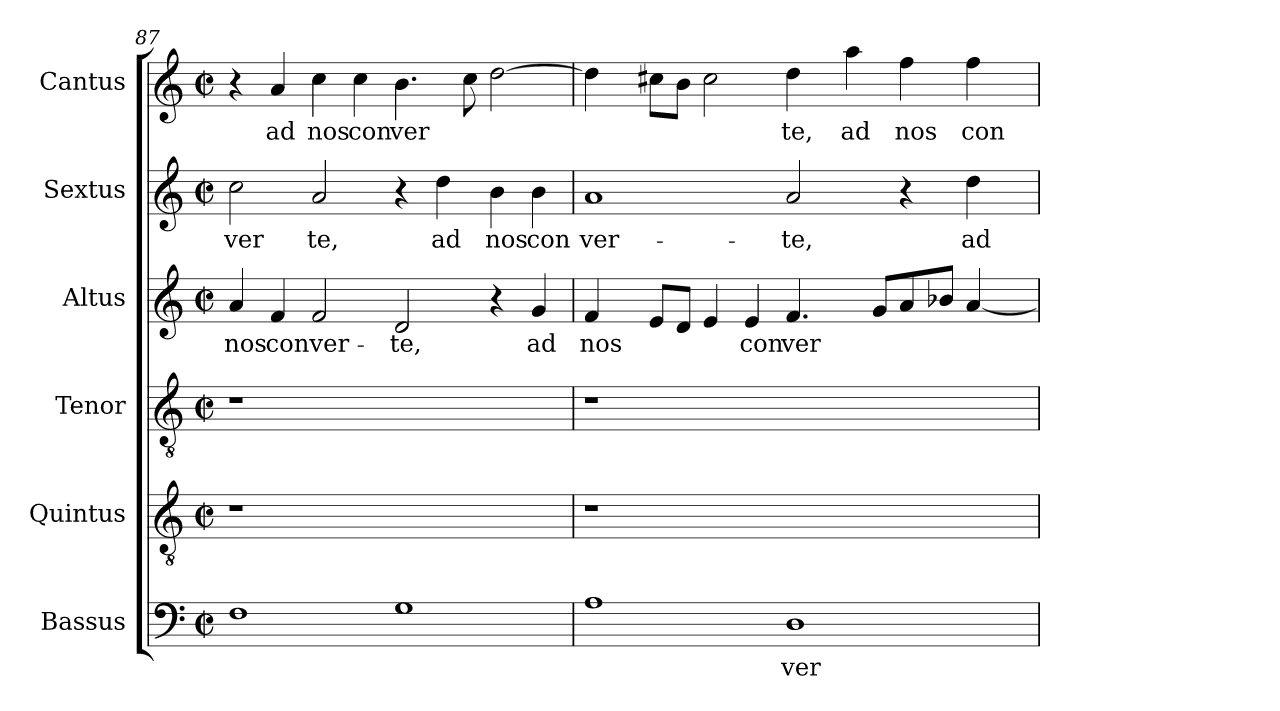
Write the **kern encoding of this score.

**kern	**text	**kern	**kern	**kern	**text	**kern	**text	**kern	**text
*part6	*part6	*part5	*part4	*part3	*part3	*part2	*part2	*part1	*part1
*staff6	*staff6	*staff5	*staff4	*staff3	*staff3	*staff2	*staff2	*staff1	*staff1
*I"Bassus	*	*I"Quintus	*I"Tenor	*I"Altus	*	*I"Sextus	*	*I"Cantus	*
*I'Bassus	*	*I'Quintus	*I'Tenor	*I'Altus	*	*I'Sextus	*	*I'Cantus	*
*clefF4	*	*clefGv2	*clefGv2	*clefG2	*	*clefG2	*	*clefG2	*
*M2/2	*	*M2/2	*M2/2	*M2/2	*	*M2/2	*	*M2/2	*
*met(c|)	*	*met(c|)	*met(c|)	*met(c|)	*	*met(c|)	*	*met(c|)	*
=87	=87	=87	=87	=87	=87	=87	=87	=87	=87
!	!	!	!	!	!LO:LY:b:cj	!	!LO:LY:b:cj	!	!
1F	.	1r	1r	4a/	nos	2cc\	ver	4r	.
!	!	!	!	!	!LO:LY:b:cj	!	!	!	!LO:LY:b:cj
.	.	.	.	4f/	conver-	.	.	4a/	ad
!	!	!	!	!	!	!	!LO:LY:b:cj	!	!LO:LY:b:cj
.	.	.	.	2f/	.	2a/	te,	4cc\	nos
!	!	!	!	!	!	!	!	!	!LO:LY:b:cj
.	.	.	.	.	.	.	.	4cc\	con
!	!	!	!	!	!LO:LY:b:cj	!	!	!	!LO:LY:b
1G	.	1ryy	1ryy	2d/	-te,	4r	.	4.b\	ver
!	!	!	!	!	!	!	!LO:LY:b:cj	!	!
.	.	.	.	.	.	4dd\	ad	.	.
.	.	.	.	.	.	.	.	8cc\	.
!	!	!	!	!	!	!	!LO:LY:b:cj	!	!
.	.	.	.	4r	.	4b\	nos	[>2dd\	.
!	!	!	!	!	!LO:LY:b:cj	!	!LO:LY:b:cj	!	!
.	.	.	.	4g/	ad	4b\	con	.	.
!!LO:LB:g=z
=88	=88	=88	=88	=88	=88	=88	=88	=88	=88
!	!	!	!	!	!LO:LY:b	!	!LO:LY:b:cj	!	!
*^	*	*	*	*	*	*	*	*^	*
1A	16.ryy	.	1r	1r	4f/	nos	1a	ver-	4dd\]	16ryy	.
.	.	.	.	.	.	.	.	.	.	64ryy	.
.	.	.	.	.	.	.	.	.	.	1ryy	.
.	1ryy	.	.	.	.	.	.	.	.	.	.
.	.	.	.	.	8e/L	.	.	.	8cc#X\L	.	.
.	.	.	.	.	8d/J	.	.	.	8b\J	.	.
.	.	.	.	.	4e/	.	.	.	2cc#\	.	.
!	!	!	!	!	!	!LO:LY:b:cj	!	!	!	!	!
.	.	.	.	.	4e/	con	.	.	.	.	.
!	!	!LO:LY:b:cj	!	!	!	!LO:LY:b	!	!LO:LY:b:cj	!	!	!LO:LY:b:cj
1D	.	ver	1ryy	1ryy	4.f/	ver	2a/	-te,	4dd\	.	te,
.	.	.	.	.	.	.	.	.	.	2ryy	.
.	2ryy	.	.	.	.	.	.	.	.	.	.
!	!	!	!	!	!	!	!	!	!	!	!LO:LY:b:cj
.	.	.	.	.	.	.	.	.	4aa\	.	ad
.	.	.	.	.	8g/L	.	.	.	.	.	.
!	!	!	!	!	!	!	!	!	!	!	!LO:LY:b:cj
.	.	.	.	.	8a/	.	4r	.	4ff\	.	nos
.	.	.	.	.	.	.	.	.	.	4ryy	.
.	4ryy	.	.	.	.	.	.	.	.	.	.
.	.	.	.	.	8b-/J	.	.	.	.	.	.
!	!	!	!	!	!	!	!	!LO:LY:b:cj	!	!	!LO:LY:b:cj
.	.	.	.	.	[<4a/	.	4dd\	ad	4ff\	.	con
.	.	.	.	.	.	.	.	.	.	8ryy	.
.	8ryy	.	.	.	.	.	.	.	.	.	.
.	.	.	.	.	.	.	.	.	.	32.ryy	.
.	32ryy	.	.	.	.	.	.	.	.	.	.
*v	*v	*	*	*	*	*	*	*	*v	*v	*
=	=	=	=	=	=	=	=	=	=
*-	*-	*-	*-	*-	*-	*-	*-	*-	*-
